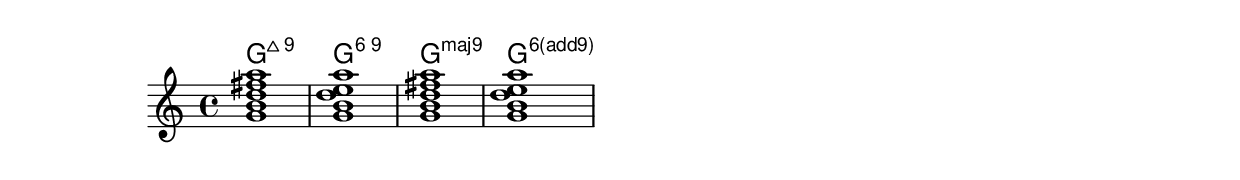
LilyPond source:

%% Do not edit this file; it is automatically
%% generated from LSR http://lsr.dsi.unimi.it
%% This file is in the public domain.
\version "2.13.16"

\header {
  lsrtags = "chords"

%% Translation of GIT committish: d2119a9e5e951c6ae850322f41444ac98d1ed492
  texidoces = "
Se puede usar la propiedad @code{chordNameExceptions} para
almacenar una lista de notaciones espaciales para acordes
específicos.

"
  doctitlees = "Excepciones para los nombres de acorde"

%% Translation of GIT committish: 0a868be38a775ecb1ef935b079000cebbc64de40
  texidocde = "
Die Eigenschaft @code{chordNameExceptions} kann benutzt werden, um eine
Liste an besonderen Notationen für bestimmte Akkorde zu speichern.

"
  doctitlede = "Akkordsymbolausnahmen"

  texidoc = "
The property @code{chordNameExceptions} can be used to store a list of
special notations for specific chords.

"
  doctitle = "Chord name exceptions"
} % begin verbatim

% modify maj9 and 6(add9)
% Exception music is chords with markups
chExceptionMusic = {
  <c e g b d'>1-\markup { \super "maj9" }
  <c e g a d'>1-\markup { \super "6(add9)" }
}

% Convert music to list and prepend to existing exceptions.
chExceptions = #( append
  ( sequential-music-to-chord-exceptions chExceptionMusic #t)
  ignatzekExceptions)

theMusic = \chordmode {
  g1:maj9 g1:6.9
  \set chordNameExceptions = #chExceptions
  g1:maj9 g1:6.9
}

\layout {
  ragged-right = ##t
}

<< \context ChordNames \theMusic
   \context Voice \theMusic
>>

